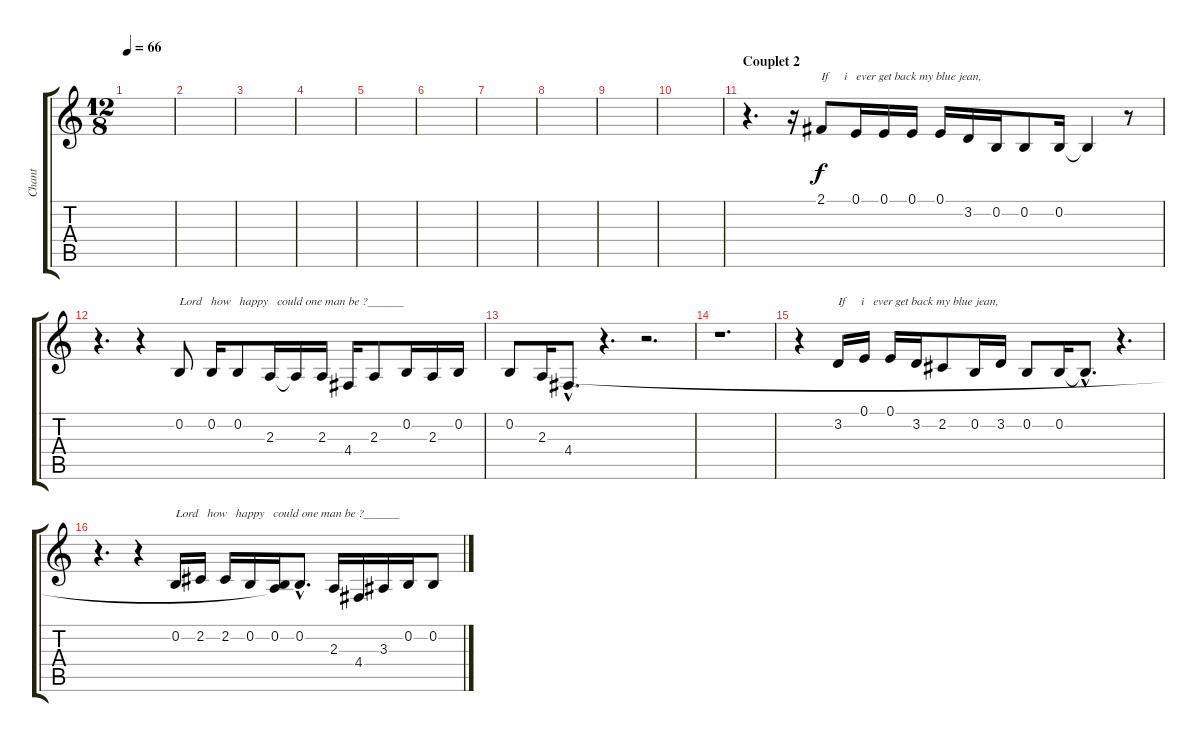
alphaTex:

\track ("Chant" "Chant") {instrument baritonesax}
\staff {score tabs}
\tuning (E4 B3 G3 D3 A2 E2) {hide}
\ts (12 8)
\tempo 66
\clef g2
\ks c
|
|
|
|
|
|
|
|
|
|
\section ("" "Couplet 2")
r.4{d} r.16 2.1.8{txt "If     i   ever get back my blue jean,"} 0.1.16 0.1.16 0.1.16 0.1.16 3.2.16 0.2.16 0.2.8 0.2.16 0.2{t}.4 r.8 |
r.4{d} r.4 0.2.8{txt "Lord   how   happy   could one man be ?______"} 0.2.16 0.2.8 2.3.16 2.3{t}.16 2.3.16 4.4.16 2.3.8 0.2.16 2.3.16 0.2.16 |
0.2.8 2.3.16 4.4{hac}.8{d} r.4{d} r.2{d} |
r.1{d} |
r.4 3.2.16{txt "If     i   ever get back my blue jean,"} 0.1.16 0.1.16 3.2.16 2.2.8 0.2.16 3.2.16 0.2.8 0.2.16 0.2{hac t}.8{d} r.4{d} |
r.4{d} r.4 0.2.16{txt "Lord   how   happy   could one man be ?______"} 2.2.16 2.2.16 0.2.16 (0.2 2.3{t}).16 0.2{hac}.8{d} 2.3.16 4.4.16 3.3.16 0.2.16 0.2.8
